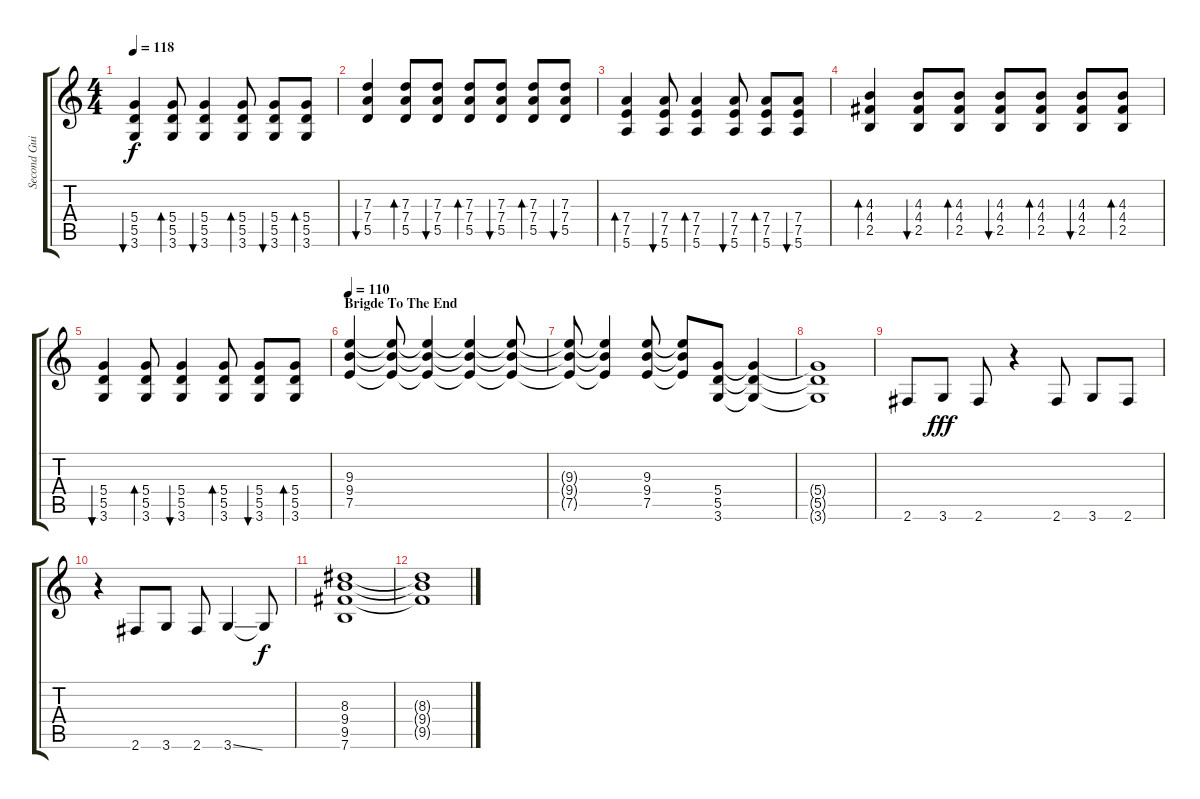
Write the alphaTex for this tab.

\track ("Second Guitar / Gustaf" "Second Gui") {instrument electricguitarclean}
\staff {score tabs}
\tuning (E4 B3 G3 D3 A2 E2) {hide}
\ts (4 4)
\tempo 118
\clef g2
\ks c
(5.4 5.5 3.6).4{bu 60 dy f} (5.4 5.5 3.6).8{bd 60} (5.4 5.5 3.6).4{bu 60} (5.4 5.5 3.6).8{bd 60} (5.4 5.5 3.6).8{bu 60} (5.4 5.5 3.6).8{bd 60} |
(7.3 7.4 5.5).4{bu 60} (7.3 7.4 5.5).8{bd 60} (7.3 7.4 5.5).8{bu 60} (7.3 7.4 5.5).8{bd 60} (7.3 7.4 5.5).8{bu 60} (7.3 7.4 5.5).8{bd 60} (7.3 7.4 5.5).8{bu 60} |
(7.4 7.5 5.6).4{bd 60} (7.4 7.5 5.6).8{bu 60} (7.4 7.5 5.6).4{bd 60} (7.4 7.5 5.6).8{bu 60} (7.4 7.5 5.6).8{bd 60} (7.4 7.5 5.6).8{bu 60} |
(4.3 4.4 2.5).4{bd 60} (4.3 4.4 2.5).8{bu 60} (4.3 4.4 2.5).8{bd 60} (4.3 4.4 2.5).8{bu 60} (4.3 4.4 2.5).8{bd 60} (4.3 4.4 2.5).8{bu 60} (4.3 4.4 2.5).8{bd 60} |
(5.4 5.5 3.6).4{bu 60} (5.4 5.5 3.6).8{bd 60} (5.4 5.5 3.6).4{bu 60} (5.4 5.5 3.6).8{bd 60} (5.4 5.5 3.6).8{bu 60} (5.4 5.5 3.6).8{bd 60} |
\section ("" "Brigde To The End")
\tempo 110
(9.3 9.4 7.5).4{instrument distortionguitar} (9.3{t} 9.4{t} 7.5{t}).8 (9.3{t} 9.4{t} 7.5{t}).4 (9.3{t} 9.4{t} 7.5{t}).4 (9.3{t} 9.4{t} 7.5{t}).8 |
(9.3{t} 9.4{t} 7.5{t}).8 (9.3{t} 9.4{t} 7.5{t}).4 (9.3 9.4 7.5).8 (9.3{t} 9.4{t} 7.5{t}).8 (5.4 5.5 3.6).8 (5.4{t} 5.5{t} 3.6{t}).4 |
(5.4{t} 5.5{t} 3.6{t}).1 |
2.6.8 3.6.8{dy fff} 2.6.8 r.4 2.6.8 3.6.8 2.6.8 |
r.4 2.6.8 3.6.8 2.6.8 3.6{ss}.4 3.6{t}.8{dy f} |
(8.3 9.4 9.5 7.6).1{volume 12} |
(8.3{t} 9.4{t} 9.5{t}).1
